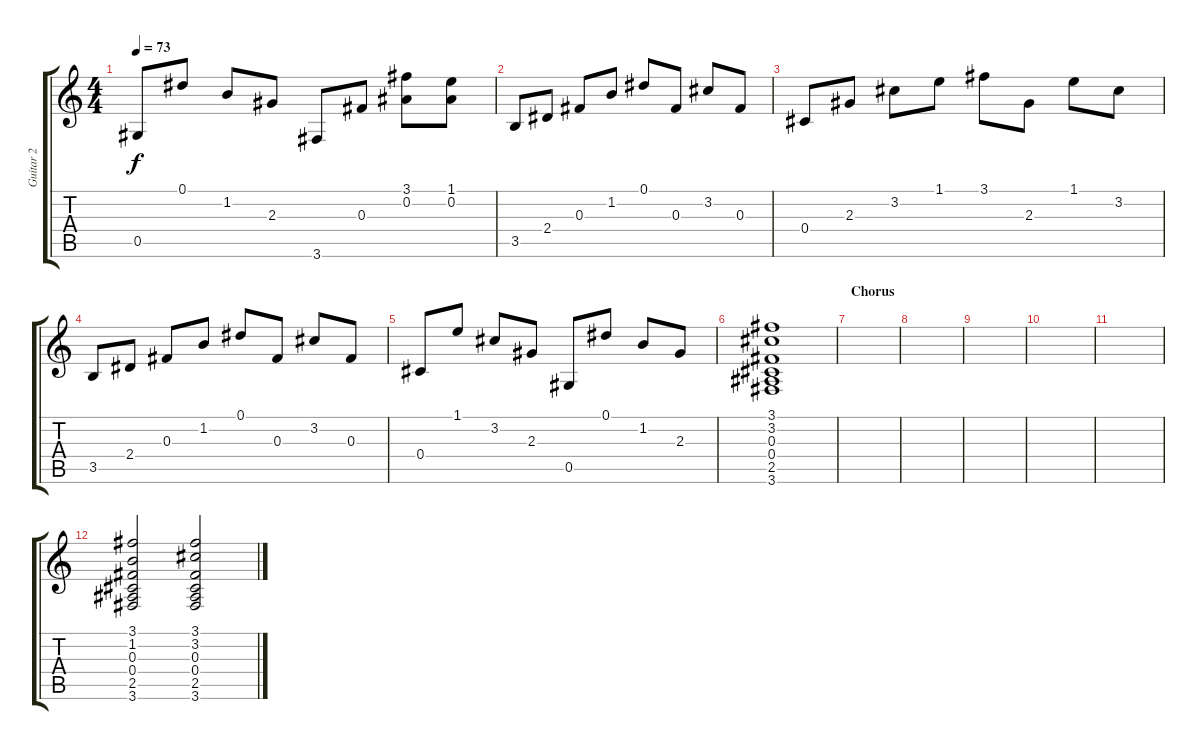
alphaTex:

\track ("Guitar 2" "Guitar 2") {instrument acousticguitarsteel}
\staff {score tabs}
\tuning (Eb4 Bb3 Gb3 Db3 Ab2 Eb2) {hide}
\ts (4 4)
\tempo 73
\clef g2
\ks c
0.5.8{dy f} 0.1.8 1.2.8 2.3.8 3.6.8 0.3.8 (3.1 0.2).8 (1.1 0.2).8 |
3.5.8 2.4.8 0.3.8 1.2.8 0.1.8 0.3.8 3.2.8 0.3.8 |
0.4.8 2.3.8 3.2.8 1.1.8 3.1.8 2.3.8 1.1.8 3.2.8 |
3.5.8 2.4.8 0.3.8 1.2.8 0.1.8 0.3.8 3.2.8 0.3.8 |
0.4.8 1.1.8 3.2.8 2.3.8 0.5.8 0.1.8 1.2.8 2.3.8 |
(3.1 3.2 0.3 0.4 2.5 3.6).1 |
\section ("" "Chorus")
|
|
|
|
|
(3.1 1.2 0.3 0.4 2.5 3.6).2 (3.1 3.2 0.3 0.4 2.5 3.6).2
